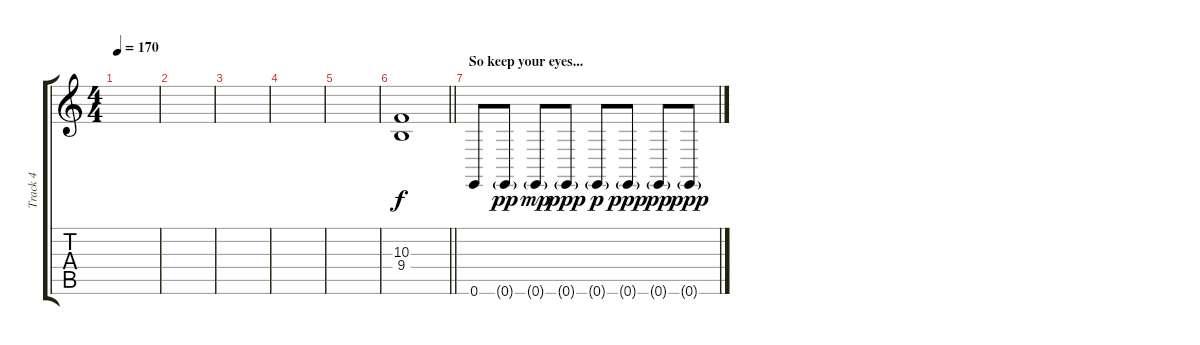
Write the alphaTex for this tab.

\track ("Track 4" "Track 4") {instrument reversecymbal}
\staff {score tabs}
\tuning (E4 B3 G3 D3 A2 E2) {hide}
\ts (4 4)
\tempo 170
\clef g2
\ks c
|
|
|
|
|
\barLineRight lightlight
(10.3 9.4).1{dy f instrument reversecymbal} |
\section ("" "So keep your eyes...")
0.6.8{volume 16 instrument synthdrum} 0.6{g}.8{dy pp} 0.6{g}.8{dy mp} 0.6{g}.8{dy ppp} 0.6{g}.8{dy p} 0.6{g}.8{dy ppp} 0.6{g}.8{dy pp} 0.6{g}.8{dy ppp}
